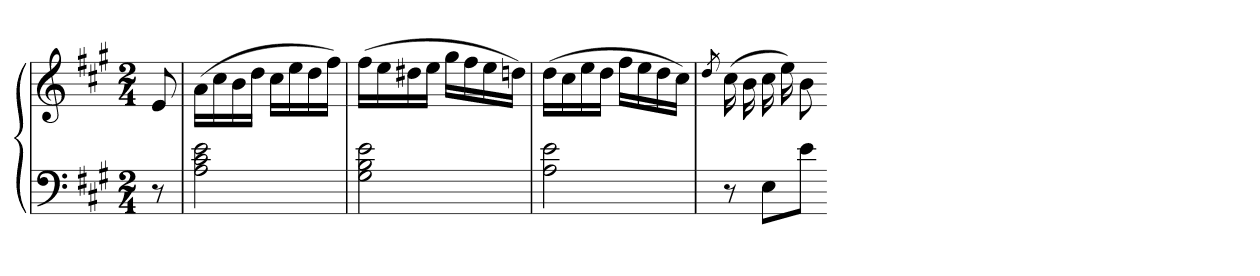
**kern	**kern
*part1	*part1
*staff2	*staff1
*clefF4	*clefG2
*k[f#c#g#]	*k[f#c#g#]
*A:	*A:
*M2/4	*M2/4
=	=
8r	8e
=42	=42
2A 2c# 2e	(16aLL
.	16cc#
.	16b
.	16ddJJ
.	16cc#LL
.	16ee
.	16dd
.	16ff#JJ)
=43	=43
2G# 2B 2e	(16ff#LL
.	16ee
.	16dd#X
.	16eeJJ
.	16gg#LL
.	16ff#
.	16ee
.	16ddnJJ)
=44	=44
2A 2e	(16ddLL
.	16cc#
.	16ee
.	16ddJJ
.	16ff#LL
.	16ee
.	16dd
.	16cc#JJ)
=45	=45
.	8qdd
8r	(16cc#
.	16b
8EL	16cc#
.	16ee)
8eJ	8b
=-	=-
*-	*-
